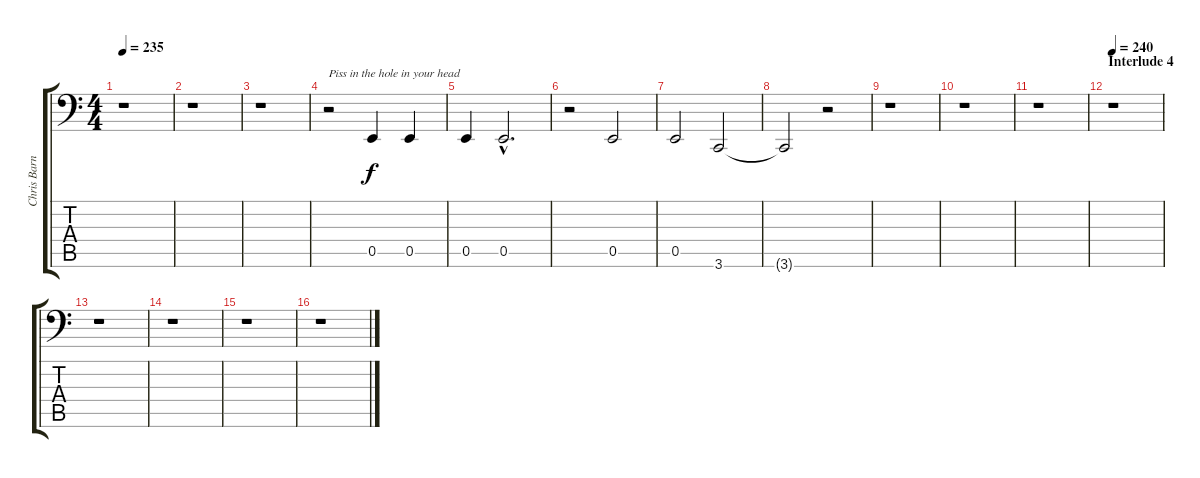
\track ("Chris Barnes - Vocals" "Chris Barn") {instrument lead2sawtooth}
\staff {score tabs}
\tuning (B3 Gb3 D3 A2 E2 A1) {hide}
\ts (4 4)
\tempo 235
\clef f4
\ks c
r.1{dy f} |
r.1 |
r.1 |
r.2{txt "Piss in the hole in your head" volume 16 balance 8 instrument synthdrum} 0.5.4 0.5.4 |
0.5.4 0.5{hac}.2{d} |
r.2 0.5.2 |
0.5.2 3.6.2 |
3.6{t}.2 r.2 |
r.1 |
r.1 |
r.1 |
\section ("" "Interlude 4")
\tempo 240
r.1 |
r.1 |
r.1 |
r.1 |
r.1
